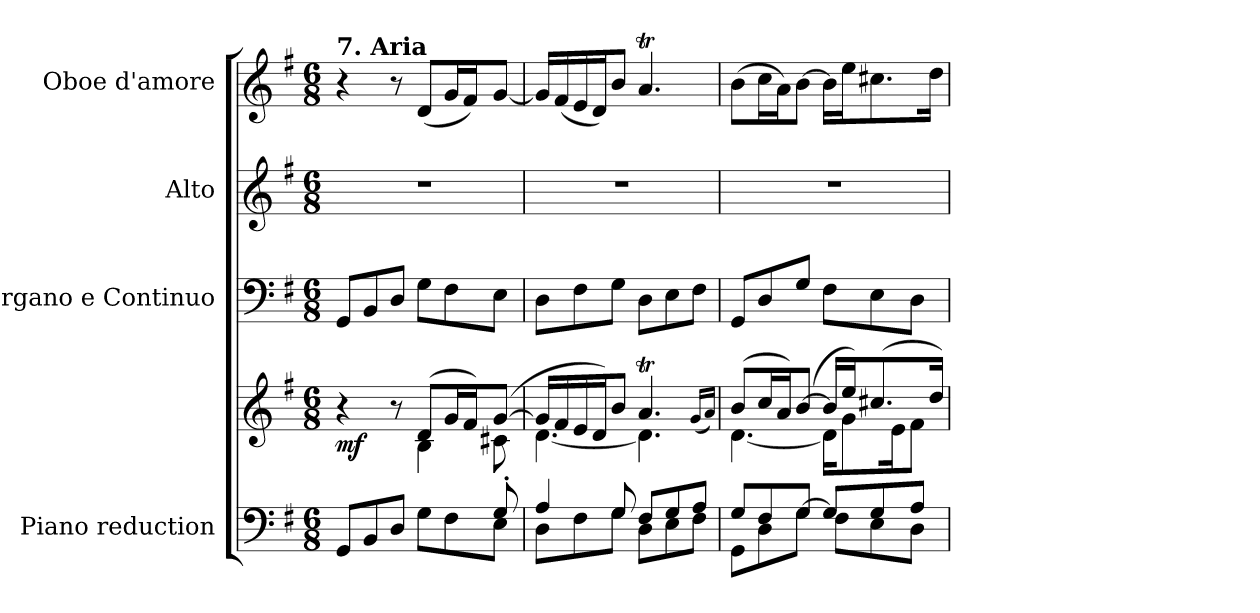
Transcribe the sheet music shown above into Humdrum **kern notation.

**kern	**kern	**dynam	**kern	**kern	**kern
*part4	*part4	*part4	*part3	*part2	*part1
*staff5	*staff4	*staff4/5	*staff3	*staff2	*staff1
*I"Piano reduction	*	*	*I"Organo e Continuo	*I"Alto	*I"Oboe d'amore
*I'Pno	*	*	*	*	*I'Ob
*clefF4	*clefG2	*	*clefF4	*clefG2	*clefG2
*k[f#]	*k[f#]	*	*k[f#]	*k[f#]	*k[f#]
*M6/8	*M6/8	*	*M6/8	*M6/8	*M6/8
=1	=1	=1	=1	=1	=1
*^	*^	*	*	*	*
!	!	!	!	!	!	!	!LO:TX:a:B:t=7. Aria
!	!	!	!	!LO:DY:b	!	!	!
8GG/L	4.ryy	4r	4ryy	mf	8GG/L	2.r	4r
8BB/	.	.	.	.	8BB/	.	.
8D/J	.	8r	8ryy	.	8D/J	.	8r
4ryy	8G\L	(>8d/L	4B\	.	8G\L	.	(<8d/L
.	8F#\	16g/L	.	.	8F#\	.	16g/L
.	.	16f#/J)	.	.	.	.	16f#/J)
8G'/	8E\J	(>[8g/J	8c#X\	.	8E\J	.	[8g/J
=2	=2	=2	=2	=2	=2	=2	=2
4A/	8D\L	16g/LL]	[4.d\	.	8D\L	2.r	16g/LL]
.	.	16f#/	.	.	.	.	(<16f#/
.	8F#\	16e/	.	.	8F#\	.	16e/
.	.	16d/J)	.	.	.	.	16d/J)
8G/	8G\J	8b/J	.	.	8G\J	.	8b/J
8F#/L	8D\L	4.aT/	4.d\]	.	8D\L	.	4.aT/
8G/	8E\	.	.	.	8E\	.	.
8A/J	8F#\J	.	.	.	8F#\J	.	.
.	.	(<16qg/LL	.	.	.	.	.
.	.	16qa/JJ)	.	.	.	.	.
=3	=3	=3	=3	=3	=3	=3	=3
8G/L	8GG\L	(>8b/L	[4.d\	.	8GG/L	2.r	(>8b\L
8F#/	8D\	16cc/L	.	.	8D/	.	16cc\L
.	.	16a/J)	.	.	.	.	16a\J)
[8G/J	8G\J	(>[8b/J	.	.	8G/J	.	[8b\J
8G/L]	8F#\L	16b/LL]	16d\KL]	.	8F#\L	.	16b\LL]
.	.	16ee/J)	8g\	.	.	.	16ee\J
8G/	8E\	(>8.cc#X/	.	.	8E\	.	8.cc#X\
.	.	.	16e\K	.	.	.	.
8A/J	8D\J	.	8f#\J	.	8D\J	.	.
.	.	16dd/Jk)	.	.	.	.	16dd\Jk
*v	*v	*	*	*	*	*	*
*	*v	*v	*	*	*	*
=	=	=	=	=	=
*-	*-	*-	*-	*-	*-
